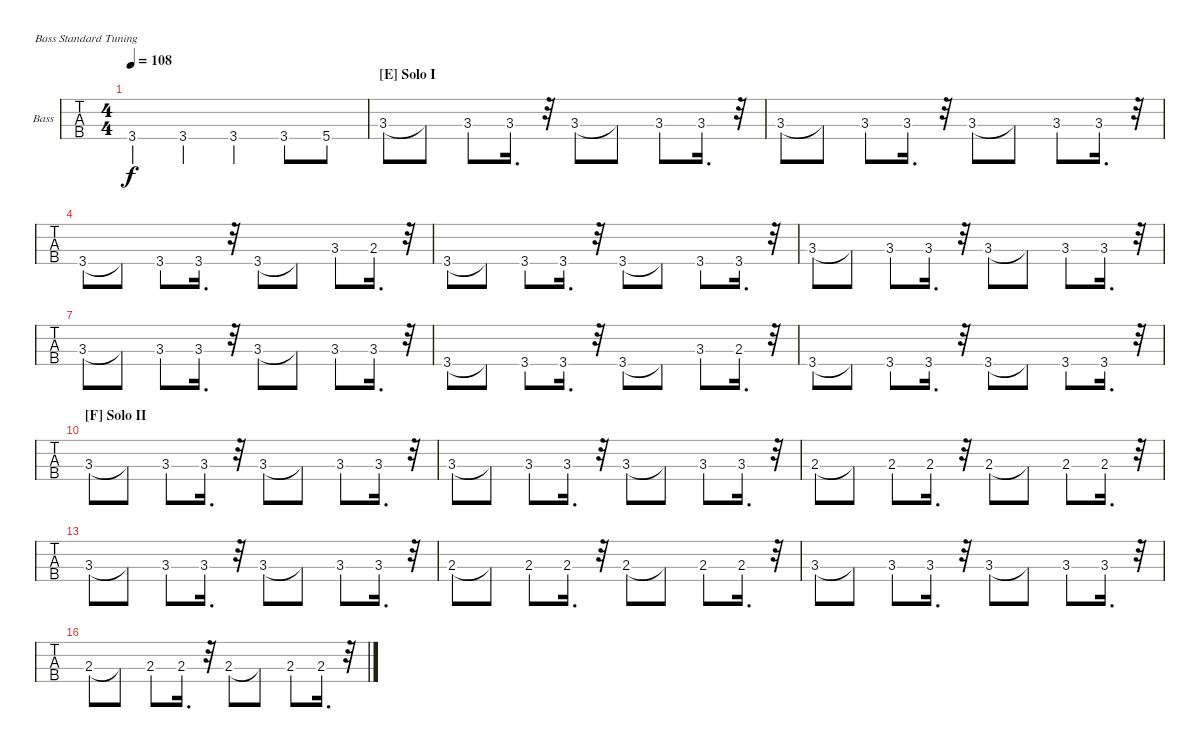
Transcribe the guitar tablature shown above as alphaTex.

\defaultSystemsLayout 4
\bracketExtendMode nobrackets
\firstSystemTrackNameOrientation horizontal
\otherSystemsTrackNameOrientation horizontal
\defaultBarNumberDisplay FirstOfSystem
\track ("Bass" "Bass") {instrument electricbassfinger}
\staff {tabs}
\tuning (G2 D2 A1 E1)
\ts (4 4)
\tempo 108
\clef f4
\ks c
3.4.4{dy f} 3.4.4 3.4.4 3.4.8 5.4.8 |
\section ("E" "Solo I")
\scale
0.25 3.3.8 3.3{t}.8 3.3.8 3.3.16{d} r.32 3.3.8 3.3{t}.8 3.3.8 3.3.16{d} r.32 |
\scale
0.25 3.3.8 3.3{t}.8 3.3.8 3.3.16{d} r.32 3.3.8 3.3{t}.8 3.3.8 3.3.16{d} r.32 |
\scale
0.25 3.4.8 3.4{t}.8 3.4.8 3.4.16{d} r.32 3.4.8 3.4{t}.8 3.3.8 2.3.16{d} r.32 |
\scale
0.25 3.4.8 3.4{t}.8 3.4.8 3.4.16{d} r.32 3.4.8 3.4{t}.8 3.4.8 3.4.16{d} r.32 |
\scale
0.25 3.3.8 3.3{t}.8 3.3.8 3.3.16{d} r.32 3.3.8 3.3{t}.8 3.3.8 3.3.16{d} r.32 |
\scale
0.25 3.3.8 3.3{t}.8 3.3.8 3.3.16{d} r.32 3.3.8 3.3{t}.8 3.3.8 3.3.16{d} r.32 |
\scale
0.25 3.4.8 3.4{t}.8 3.4.8 3.4.16{d} r.32 3.4.8 3.4{t}.8 3.3.8 2.3.16{d} r.32 |
\scale
0.25 3.4.8 3.4{t}.8 3.4.8 3.4.16{d} r.32 3.4.8 3.4{t}.8 3.4.8 3.4.16{d} r.32 |
\section ("F" "Solo II")
\scale
0.25 3.3.8 3.3{t}.8 3.3.8 3.3.16{d} r.32 3.3.8 3.3{t}.8 3.3.8 3.3.16{d} r.32 |
\scale
0.25 3.3.8 3.3{t}.8 3.3.8 3.3.16{d} r.32 3.3.8 3.3{t}.8 3.3.8 3.3.16{d} r.32 |
\scale
0.25 2.3.8 2.3{t}.8 2.3.8 2.3.16{d} r.32 2.3.8 2.3{t}.8 2.3.8 2.3.16{d} r.32 |
\scale
0.25 3.3.8 3.3{t}.8 3.3.8 3.3.16{d} r.32 3.3.8 3.3{t}.8 3.3.8 3.3.16{d} r.32 |
\scale
0.25 2.3.8 2.3{t}.8 2.3.8 2.3.16{d} r.32 2.3.8 2.3{t}.8 2.3.8 2.3.16{d} r.32 |
\scale
0.25 3.3.8 3.3{t}.8 3.3.8 3.3.16{d} r.32 3.3.8 3.3{t}.8 3.3.8 3.3.16{d} r.32 |
\scale
0.25 2.3.8 2.3{t}.8 2.3.8 2.3.16{d} r.32 2.3.8 2.3{t}.8 2.3.8 2.3.16{d} r.32
